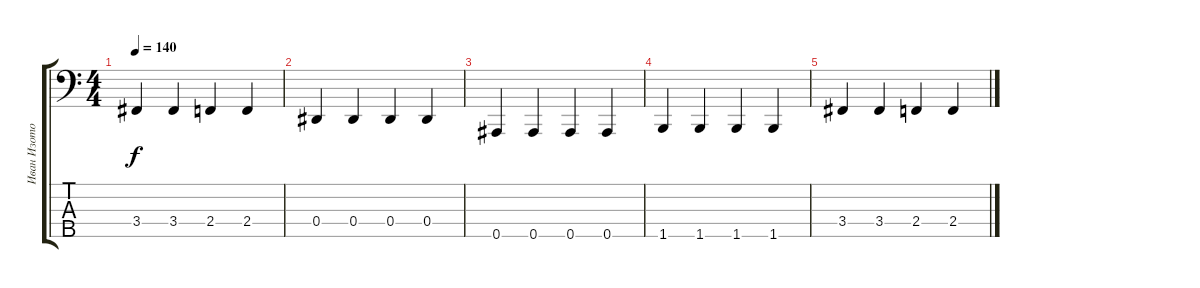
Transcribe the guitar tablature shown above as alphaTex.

\track ("Иван Изотов" "Иван Изото") {instrument electricbasspick}
\staff {score tabs}
\tuning (Gb2 Db2 Ab1 Eb1 Bb0) {hide}
\ts (4 4)
\tempo 140
\clef f4
\ks c
3.4.4{dy f} 3.4.4 2.4.4 2.4.4 |
0.4.4{volume 0} 0.4.4 0.4.4 0.4.4 |
0.5.4 0.5.4 0.5.4 0.5.4 |
1.5.4 1.5.4 1.5.4 1.5.4 |
3.4.4 3.4.4 2.4.4 2.4.4
